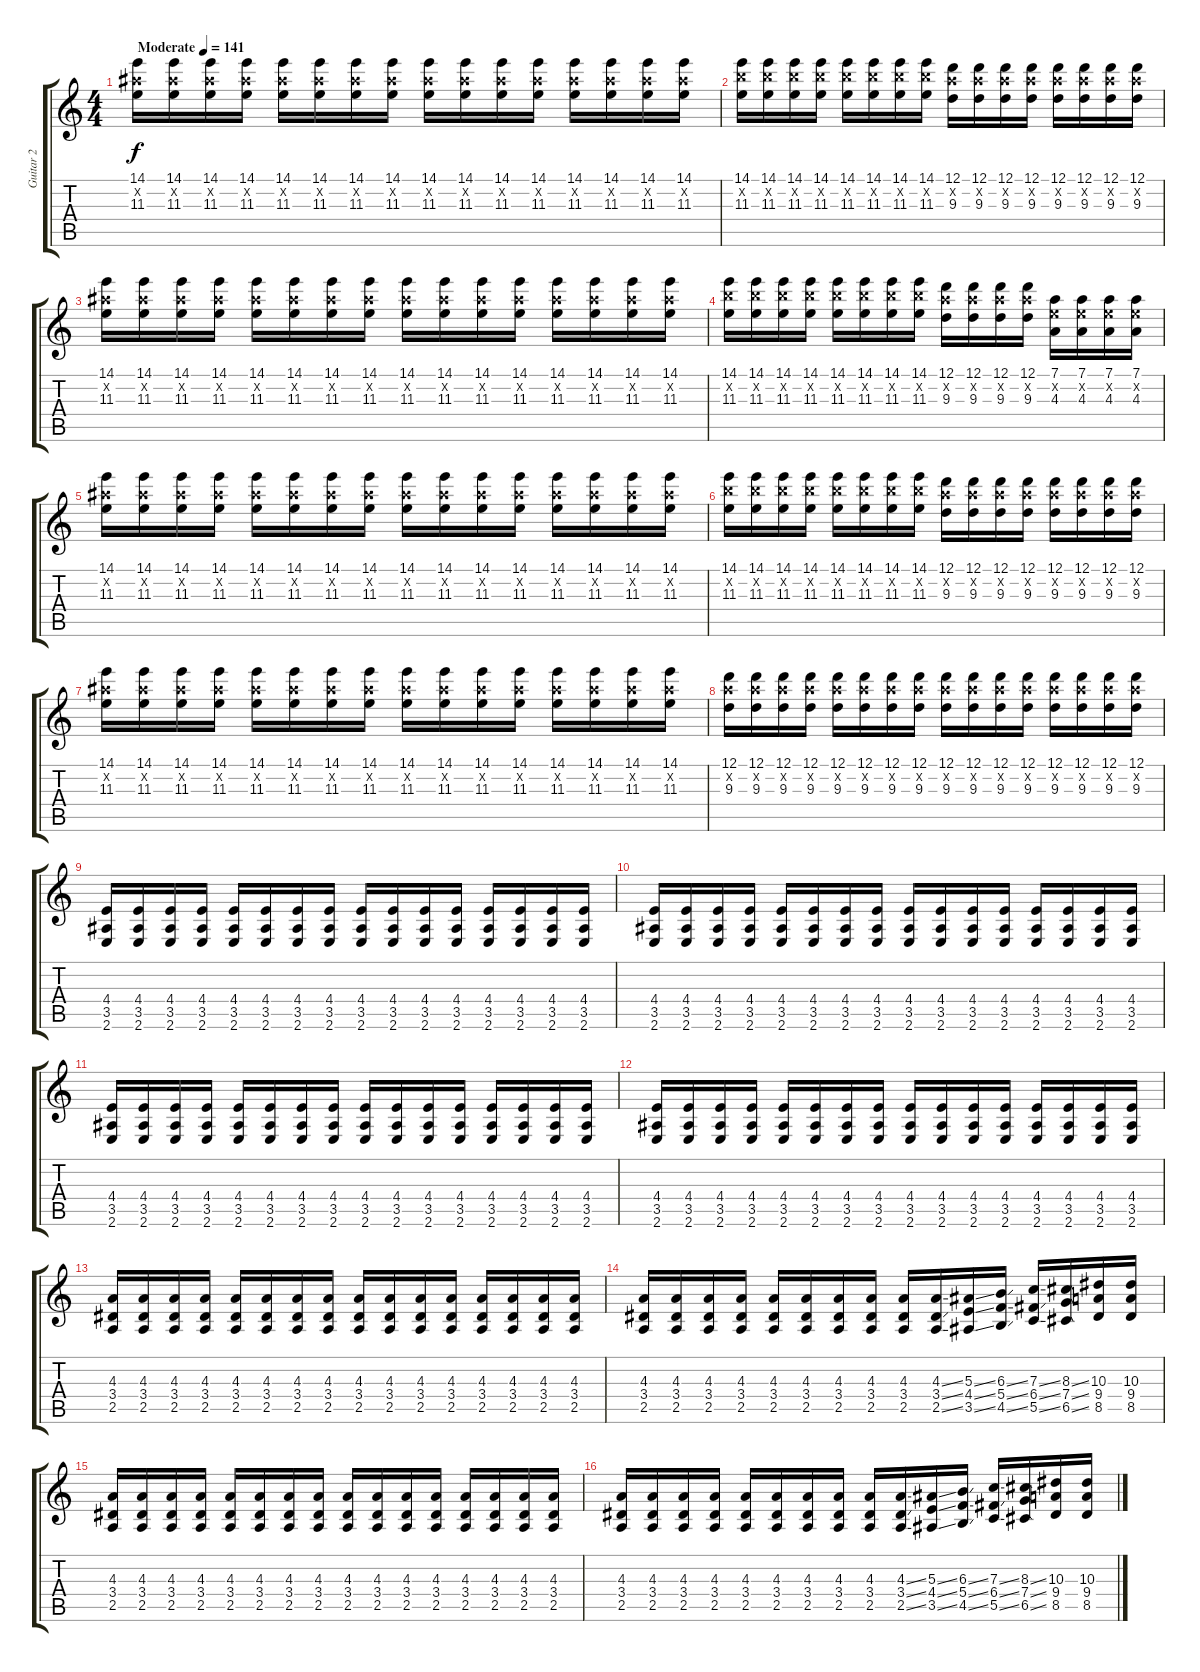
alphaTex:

\track ("Guitar 2" "Guitar 2") {instrument distortionguitar}
\staff {score tabs}
\tuning (D4 A3 F3 C3 G2 D2) {hide}
\ts (4 4)
\tempo (141 "Moderate")
\clef g2
\ks c
(14.1 13.2{x} 11.3).16{dy f instrument distortionguitar} (14.1 13.2{x} 11.3).16 (14.1 13.2{x} 11.3).16 (14.1 13.2{x} 11.3).16 (14.1 13.2{x} 11.3).16 (14.1 13.2{x} 11.3).16 (14.1 13.2{x} 11.3).16 (14.1 13.2{x} 11.3).16 (14.1 13.2{x} 11.3).16 (14.1 13.2{x} 11.3).16 (14.1 13.2{x} 11.3).16 (14.1 13.2{x} 11.3).16 (14.1 13.2{x} 11.3).16 (14.1 13.2{x} 11.3).16 (14.1 13.2{x} 11.3).16 (14.1 13.2{x} 11.3).16 |
(14.1 14.2{x} 11.3).16 (14.1 14.2{x} 11.3).16 (14.1 14.2{x} 11.3).16 (14.1 14.2{x} 11.3).16 (14.1 14.2{x} 11.3).16 (14.1 14.2{x} 11.3).16 (14.1 14.2{x} 11.3).16 (14.1 14.2{x} 11.3).16 (12.1 12.2{x} 9.3).16 (12.1 12.2{x} 9.3).16 (12.1 12.2{x} 9.3).16 (12.1 12.2{x} 9.3).16 (12.1 12.2{x} 9.3).16 (12.1 12.2{x} 9.3).16 (12.1 12.2{x} 9.3).16 (12.1 12.2{x} 9.3).16 |
(14.1 13.2{x} 11.3).16 (14.1 13.2{x} 11.3).16 (14.1 13.2{x} 11.3).16 (14.1 13.2{x} 11.3).16 (14.1 13.2{x} 11.3).16 (14.1 13.2{x} 11.3).16 (14.1 13.2{x} 11.3).16 (14.1 13.2{x} 11.3).16 (14.1 13.2{x} 11.3).16 (14.1 13.2{x} 11.3).16 (14.1 13.2{x} 11.3).16 (14.1 13.2{x} 11.3).16 (14.1 13.2{x} 11.3).16 (14.1 13.2{x} 11.3).16 (14.1 13.2{x} 11.3).16 (14.1 13.2{x} 11.3).16 |
(14.1 14.2{x} 11.3).16 (14.1 14.2{x} 11.3).16 (14.1 14.2{x} 11.3).16 (14.1 14.2{x} 11.3).16 (14.1 14.2{x} 11.3).16 (14.1 14.2{x} 11.3).16 (14.1 14.2{x} 11.3).16 (14.1 14.2{x} 11.3).16 (12.1 12.2{x} 9.3).16 (12.1 12.2{x} 9.3).16 (12.1 12.2{x} 9.3).16 (12.1 12.2{x} 9.3).16 (7.1 7.2{x} 4.3).16 (7.1 7.2{x} 4.3).16 (7.1 7.2{x} 4.3).16 (7.1 7.2{x} 4.3).16 |
(14.1 13.2{x} 11.3).16 (14.1 13.2{x} 11.3).16 (14.1 13.2{x} 11.3).16 (14.1 13.2{x} 11.3).16 (14.1 13.2{x} 11.3).16 (14.1 13.2{x} 11.3).16 (14.1 13.2{x} 11.3).16 (14.1 13.2{x} 11.3).16 (14.1 13.2{x} 11.3).16 (14.1 13.2{x} 11.3).16 (14.1 13.2{x} 11.3).16 (14.1 13.2{x} 11.3).16 (14.1 13.2{x} 11.3).16 (14.1 13.2{x} 11.3).16 (14.1 13.2{x} 11.3).16 (14.1 13.2{x} 11.3).16 |
(14.1 14.2{x} 11.3).16 (14.1 14.2{x} 11.3).16 (14.1 14.2{x} 11.3).16 (14.1 14.2{x} 11.3).16 (14.1 14.2{x} 11.3).16 (14.1 14.2{x} 11.3).16 (14.1 14.2{x} 11.3).16 (14.1 14.2{x} 11.3).16 (12.1 12.2{x} 9.3).16 (12.1 12.2{x} 9.3).16 (12.1 12.2{x} 9.3).16 (12.1 12.2{x} 9.3).16 (12.1 12.2{x} 9.3).16 (12.1 12.2{x} 9.3).16 (12.1 12.2{x} 9.3).16 (12.1 12.2{x} 9.3).16 |
(14.1 13.2{x} 11.3).16 (14.1 13.2{x} 11.3).16 (14.1 13.2{x} 11.3).16 (14.1 13.2{x} 11.3).16 (14.1 13.2{x} 11.3).16 (14.1 13.2{x} 11.3).16 (14.1 13.2{x} 11.3).16 (14.1 13.2{x} 11.3).16 (14.1 13.2{x} 11.3).16 (14.1 13.2{x} 11.3).16 (14.1 13.2{x} 11.3).16 (14.1 13.2{x} 11.3).16 (14.1 13.2{x} 11.3).16 (14.1 13.2{x} 11.3).16 (14.1 13.2{x} 11.3).16 (14.1 13.2{x} 11.3).16 |
(12.1 12.2{x} 9.3).16 (12.1 12.2{x} 9.3).16 (12.1 12.2{x} 9.3).16 (12.1 12.2{x} 9.3).16 (12.1 12.2{x} 9.3).16 (12.1 12.2{x} 9.3).16 (12.1 12.2{x} 9.3).16 (12.1 12.2{x} 9.3).16 (12.1 12.2{x} 9.3).16 (12.1 12.2{x} 9.3).16 (12.1 12.2{x} 9.3).16 (12.1 12.2{x} 9.3).16 (12.1 12.2{x} 9.3).16 (12.1 12.2{x} 9.3).16 (12.1 12.2{x} 9.3).16 (12.1 12.2{x} 9.3).16 |
(4.4 3.5 2.6).16 (4.4 3.5 2.6).16 (4.4 3.5 2.6).16 (4.4 3.5 2.6).16 (4.4 3.5 2.6).16 (4.4 3.5 2.6).16 (4.4 3.5 2.6).16 (4.4 3.5 2.6).16 (4.4 3.5 2.6).16 (4.4 3.5 2.6).16 (4.4 3.5 2.6).16 (4.4 3.5 2.6).16 (4.4 3.5 2.6).16 (4.4 3.5 2.6).16 (4.4 3.5 2.6).16 (4.4 3.5 2.6).16 |
(4.4 3.5 2.6).16 (4.4 3.5 2.6).16 (4.4 3.5 2.6).16 (4.4 3.5 2.6).16 (4.4 3.5 2.6).16 (4.4 3.5 2.6).16 (4.4 3.5 2.6).16 (4.4 3.5 2.6).16 (4.4 3.5 2.6).16 (4.4 3.5 2.6).16 (4.4 3.5 2.6).16 (4.4 3.5 2.6).16 (4.4 3.5 2.6).16 (4.4 3.5 2.6).16 (4.4 3.5 2.6).16 (4.4 3.5 2.6).16 |
(4.4 3.5 2.6).16 (4.4 3.5 2.6).16 (4.4 3.5 2.6).16 (4.4 3.5 2.6).16 (4.4 3.5 2.6).16 (4.4 3.5 2.6).16 (4.4 3.5 2.6).16 (4.4 3.5 2.6).16 (4.4 3.5 2.6).16 (4.4 3.5 2.6).16 (4.4 3.5 2.6).16 (4.4 3.5 2.6).16 (4.4 3.5 2.6).16 (4.4 3.5 2.6).16 (4.4 3.5 2.6).16 (4.4 3.5 2.6).16 |
(4.4 3.5 2.6).16 (4.4 3.5 2.6).16 (4.4 3.5 2.6).16 (4.4 3.5 2.6).16 (4.4 3.5 2.6).16 (4.4 3.5 2.6).16 (4.4 3.5 2.6).16 (4.4 3.5 2.6).16 (4.4 3.5 2.6).16 (4.4 3.5 2.6).16 (4.4 3.5 2.6).16 (4.4 3.5 2.6).16 (4.4 3.5 2.6).16 (4.4 3.5 2.6).16 (4.4 3.5 2.6).16 (4.4 3.5 2.6).16 |
(4.3 3.4 2.5).16 (4.3 3.4 2.5).16 (4.3 3.4 2.5).16 (4.3 3.4 2.5).16 (4.3 3.4 2.5).16 (4.3 3.4 2.5).16 (4.3 3.4 2.5).16 (4.3 3.4 2.5).16 (4.3 3.4 2.5).16 (4.3 3.4 2.5).16 (4.3 3.4 2.5).16 (4.3 3.4 2.5).16 (4.3 3.4 2.5).16 (4.3 3.4 2.5).16 (4.3 3.4 2.5).16 (4.3 3.4 2.5).16 |
(4.3 3.4 2.5).16 (4.3 3.4 2.5).16 (4.3 3.4 2.5).16 (4.3 3.4 2.5).16 (4.3 3.4 2.5).16 (4.3 3.4 2.5).16 (4.3 3.4 2.5).16 (4.3 3.4 2.5).16 (4.3 3.4 2.5).16 (4.3{ss} 3.4{ss} 2.5{ss}).16 (5.3{ss} 4.4{ss} 3.5{ss}).16 (6.3{ss} 5.4{ss} 4.5{ss}).16 (7.3{ss} 6.4{ss} 5.5{ss}).16 (8.3{ss} 7.4{ss} 6.5{ss}).16 (10.3 9.4 8.5).16 (10.3 9.4 8.5).16 |
(4.3 3.4 2.5).16 (4.3 3.4 2.5).16 (4.3 3.4 2.5).16 (4.3 3.4 2.5).16 (4.3 3.4 2.5).16 (4.3 3.4 2.5).16 (4.3 3.4 2.5).16 (4.3 3.4 2.5).16 (4.3 3.4 2.5).16 (4.3 3.4 2.5).16 (4.3 3.4 2.5).16 (4.3 3.4 2.5).16 (4.3 3.4 2.5).16 (4.3 3.4 2.5).16 (4.3 3.4 2.5).16 (4.3 3.4 2.5).16 |
(4.3 3.4 2.5).16 (4.3 3.4 2.5).16 (4.3 3.4 2.5).16 (4.3 3.4 2.5).16 (4.3 3.4 2.5).16 (4.3 3.4 2.5).16 (4.3 3.4 2.5).16 (4.3 3.4 2.5).16 (4.3 3.4 2.5).16 (4.3{ss} 3.4{ss} 2.5{ss}).16 (5.3{ss} 4.4{ss} 3.5{ss}).16 (6.3{ss} 5.4{ss} 4.5{ss}).16 (7.3{ss} 6.4{ss} 5.5{ss}).16 (8.3{ss} 7.4{ss} 6.5{ss}).16 (10.3 9.4 8.5).16 (10.3 9.4 8.5).16
